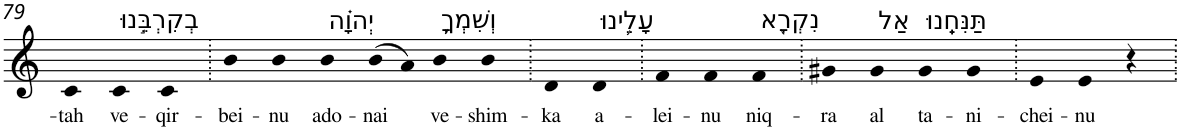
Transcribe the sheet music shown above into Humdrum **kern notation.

**kern	**text
*part1	*part1
*staff1	*staff1
*I"Piano	*
*I'Pno	*
!!LO:PB:g=z
*clefG2	*
*k[]	*
=79	=79
!	!LO:LY:b
4c	-tah
!LO:TX:a:t=בְקִרְבֵּ֣נוּ	!
!	!LO:LY:b
4c	ve-
!	!LO:LY:b
4c	-qir-
=80.	=80.
!	!LO:LY:b
4b	-bei-
!	!LO:LY:b
4b	-nu
!LO:TX:a:t=יְהוָ֗ה	!
!	!LO:LY:b
4b	ado-
!	!LO:LY:b
(>8b	-nai
8a)	.
!LO:TX:a:t=וְשִׁמְךָ֛	!
!	!LO:LY:b
4b	ve-
!	!LO:LY:b
4b	-shim-
=81.	=81.
!	!LO:LY:b
4d	-ka
!LO:TX:a:t=עָלֵ֥ינוּ	!
!	!LO:LY:b
4d	a-
=82.	=82.
!	!LO:LY:b
4f	-lei-
!	!LO:LY:b
4f	-nu
!LO:TX:a:t=נִקְרָ֖א	!
!	!LO:LY:b
4f	niq-
=83.	=83.
!	!LO:LY:b
4g#X	-ra
!LO:TX:a:t=אַל	!
!	!LO:LY:b
4g#	al
!LO:TX:a:t=תַּנִּחֵֽנוּ	!
!	!LO:LY:b
4g#	ta-
!	!LO:LY:b
4g#	-ni-
=84.	=84.
!	!LO:LY:b
4e	-chei-
!	!LO:LY:b
4e	-nu
4r	.
=.	=.
*-	*-
